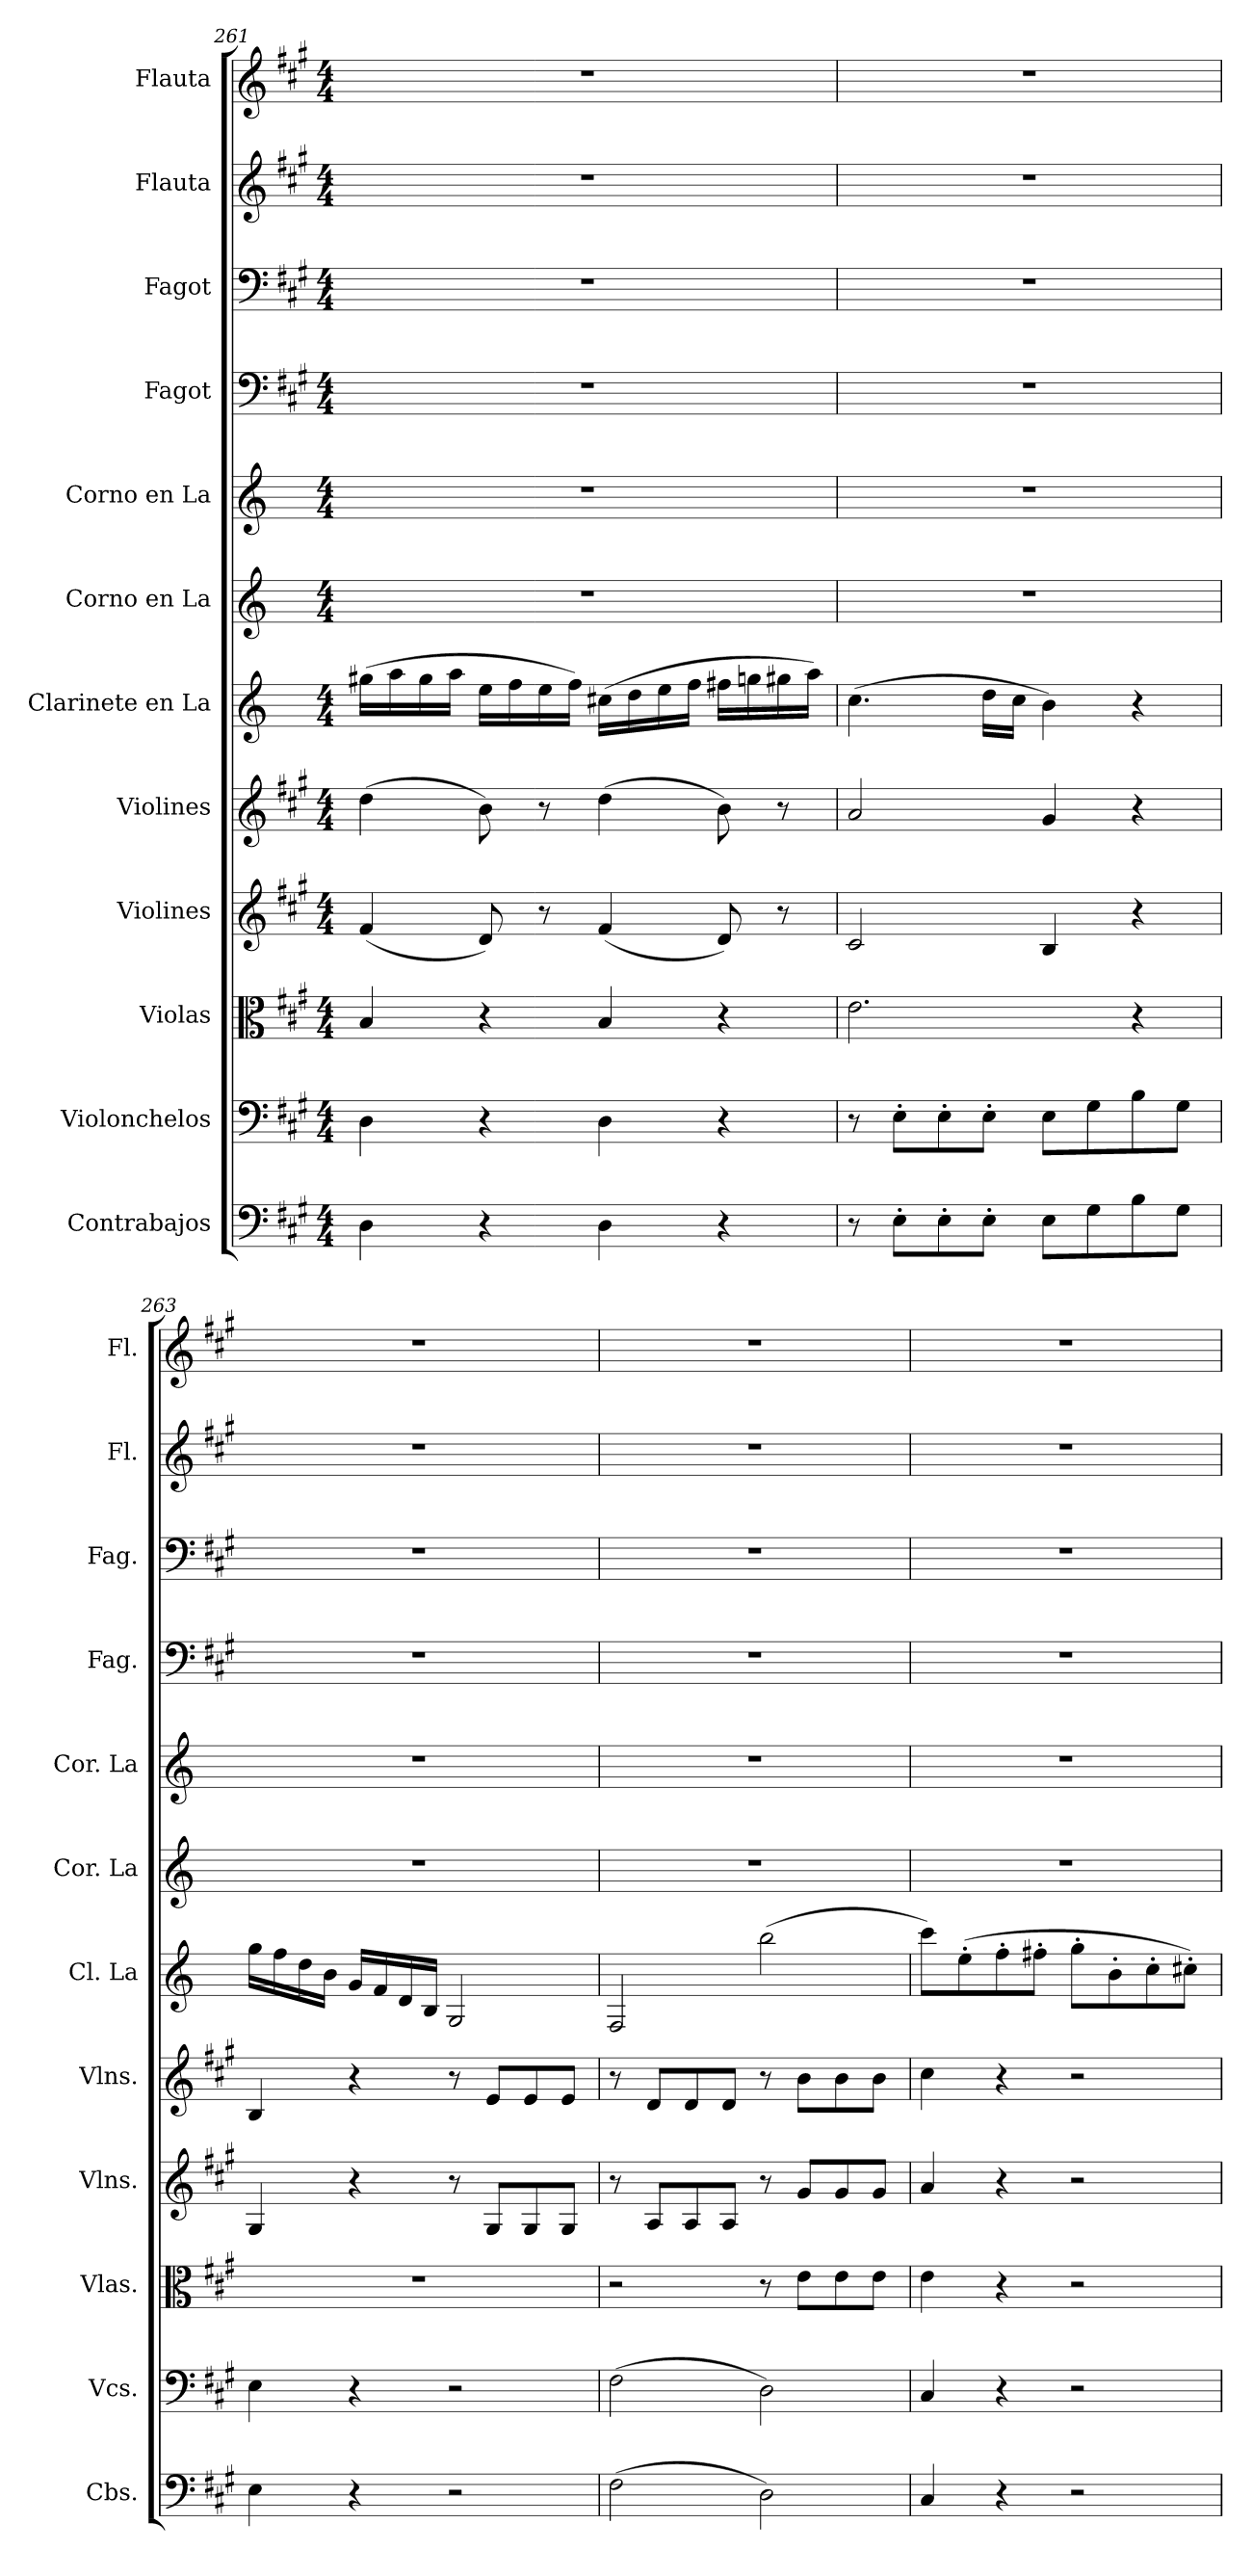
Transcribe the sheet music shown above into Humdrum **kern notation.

**kern	**kern	**kern	**kern	**kern	**kern	**kern	**kern	**kern	**kern	**kern	**kern
*part12	*part11	*part10	*part9	*part8	*part7	*part6	*part5	*part4	*part3	*part2	*part1
*staff12	*staff11	*staff10	*staff9	*staff8	*staff7	*staff6	*staff5	*staff4	*staff3	*staff2	*staff1
*I"Contrabajos	*I"Violonchelos	*I"Violas	*I"Violines	*I"Violines	*I"Clarinete en La	*I"Corno en La	*I"Corno en La	*I"Fagot	*I"Fagot	*I"Flauta	*I"Flauta
*I'Cbs.	*I'Vcs.	*I'Vlas.	*I'Vlns.	*I'Vlns.	*I'Cl. La	*I'Cor. La	*I'Cor. La	*I'Fag.	*I'Fag.	*I'Fl.	*I'Fl.
*clefF4	*clefF4	*clefC3	*clefG2	*clefG2	*clefG2	*clefG2	*clefG2	*clefF4	*clefF4	*clefG2	*clefG2
*ITrd7c12	*	*	*	*	*ITrd2c3	*ITrd2c3	*ITrd2c3	*	*	*	*
*k[f#c#g#]	*k[f#c#g#]	*k[f#c#g#]	*k[f#c#g#]	*k[f#c#g#]	*k[f#c#g#]	*k[f#c#g#]	*k[f#c#g#]	*k[f#c#g#]	*k[f#c#g#]	*k[f#c#g#]	*k[f#c#g#]
*M4/4	*M4/4	*M4/4	*M4/4	*M4/4	*M4/4	*M4/4	*M4/4	*M4/4	*M4/4	*M4/4	*M4/4
=261	=261	=261	=261	=261	=261	=261	=261	=261	=261	=261	=261
4DD\	4D\	4B/	(<4f#/	(>4dd\	(>16ee#X\LL	1r	1r	1r	1r	1r	1r
.	.	.	.	.	16ff#\	.	.	.	.	.	.
.	.	.	.	.	16ee#\	.	.	.	.	.	.
.	.	.	.	.	16ff#\JJ	.	.	.	.	.	.
4r	4r	4r	8d/)	8b\)	16cc#\LL	.	.	.	.	.	.
.	.	.	.	.	16dd\	.	.	.	.	.	.
.	.	.	8r	8r	16cc#\	.	.	.	.	.	.
.	.	.	.	.	16dd\JJ)	.	.	.	.	.	.
4DD\	4D\	4B/	(<4f#/	(>4dd\	(>16a#X\LL	.	.	.	.	.	.
.	.	.	.	.	16b\	.	.	.	.	.	.
.	.	.	.	.	16cc#\	.	.	.	.	.	.
.	.	.	.	.	16dd\JJ	.	.	.	.	.	.
4r	4r	4r	8d/)	8b\)	16dd#X\LL	.	.	.	.	.	.
.	.	.	.	.	16een\	.	.	.	.	.	.
.	.	.	8r	8r	16ee#X\	.	.	.	.	.	.
.	.	.	.	.	16ff#\JJ)	.	.	.	.	.	.
=262	=262	=262	=262	=262	=262	=262	=262	=262	=262	=262	=262
8r	8r	2.e\	2c#/	2a/	(>4.a\	1r	1r	1r	1r	1r	1r
8EE'\L	8E'\L	.	.	.	.	.	.	.	.	.	.
8EE'\	8E'\	.	.	.	.	.	.	.	.	.	.
8EE'\J	8E'\J	.	.	.	16b\LL	.	.	.	.	.	.
.	.	.	.	.	16a\JJ	.	.	.	.	.	.
8EE\L	8E\L	.	4B/	4g#/	4g#\)	.	.	.	.	.	.
8GG#\	8G#\	.	.	.	.	.	.	.	.	.	.
8BB\	8B\	4r	4r	4r	4r	.	.	.	.	.	.
8GG#\J	8G#\J	.	.	.	.	.	.	.	.	.	.
=263	=263	=263	=263	=263	=263	=263	=263	=263	=263	=263	=263
4EE\	4E\	1r	4G#/	4B/	16ee\LL	1r	1r	1r	1r	1r	1r
.	.	.	.	.	16dd\	.	.	.	.	.	.
.	.	.	.	.	16b\	.	.	.	.	.	.
.	.	.	.	.	16g#\JJ	.	.	.	.	.	.
4r	4r	.	4r	4r	16e/LL	.	.	.	.	.	.
.	.	.	.	.	16d/	.	.	.	.	.	.
.	.	.	.	.	16B/	.	.	.	.	.	.
.	.	.	.	.	16G#/JJ	.	.	.	.	.	.
2r	2r	.	8r	8r	2E/	.	.	.	.	.	.
.	.	.	8G#/L	8e/L	.	.	.	.	.	.	.
.	.	.	8G#/	8e/	.	.	.	.	.	.	.
.	.	.	8G#/J	8e/J	.	.	.	.	.	.	.
!!LO:PB:g=z
=264	=264	=264	=264	=264	=264	=264	=264	=264	=264	=264	=264
(>2FF#\	(>2F#\	2r	8r	8r	2D/	1r	1r	1r	1r	1r	1r
.	.	.	8A/L	8d/L	.	.	.	.	.	.	.
.	.	.	8A/	8d/	.	.	.	.	.	.	.
.	.	.	8A/J	8d/J	.	.	.	.	.	.	.
2DD\)	2D\)	8r	8r	8r	(>2gg#\	.	.	.	.	.	.
.	.	8e\L	8g#/L	8b\L	.	.	.	.	.	.	.
.	.	8e\	8g#/	8b\	.	.	.	.	.	.	.
.	.	8e\J	8g#/J	8b\J	.	.	.	.	.	.	.
=265	=265	=265	=265	=265	=265	=265	=265	=265	=265	=265	=265
4CC#/	4C#/	4e\	4a/	4cc#\	8aa\L)	1r	1r	1r	1r	1r	1r
.	.	.	.	.	(>8cc#'\	.	.	.	.	.	.
4r	4r	4r	4r	4r	8dd'\	.	.	.	.	.	.
.	.	.	.	.	8dd#X'\J	.	.	.	.	.	.
2r	2r	2r	2r	2r	8ee'\L	.	.	.	.	.	.
.	.	.	.	.	8g#'\	.	.	.	.	.	.
.	.	.	.	.	8a'\	.	.	.	.	.	.
.	.	.	.	.	8a#X'\J)	.	.	.	.	.	.
=	=	=	=	=	=	=	=	=	=	=	=
*-	*-	*-	*-	*-	*-	*-	*-	*-	*-	*-	*-
